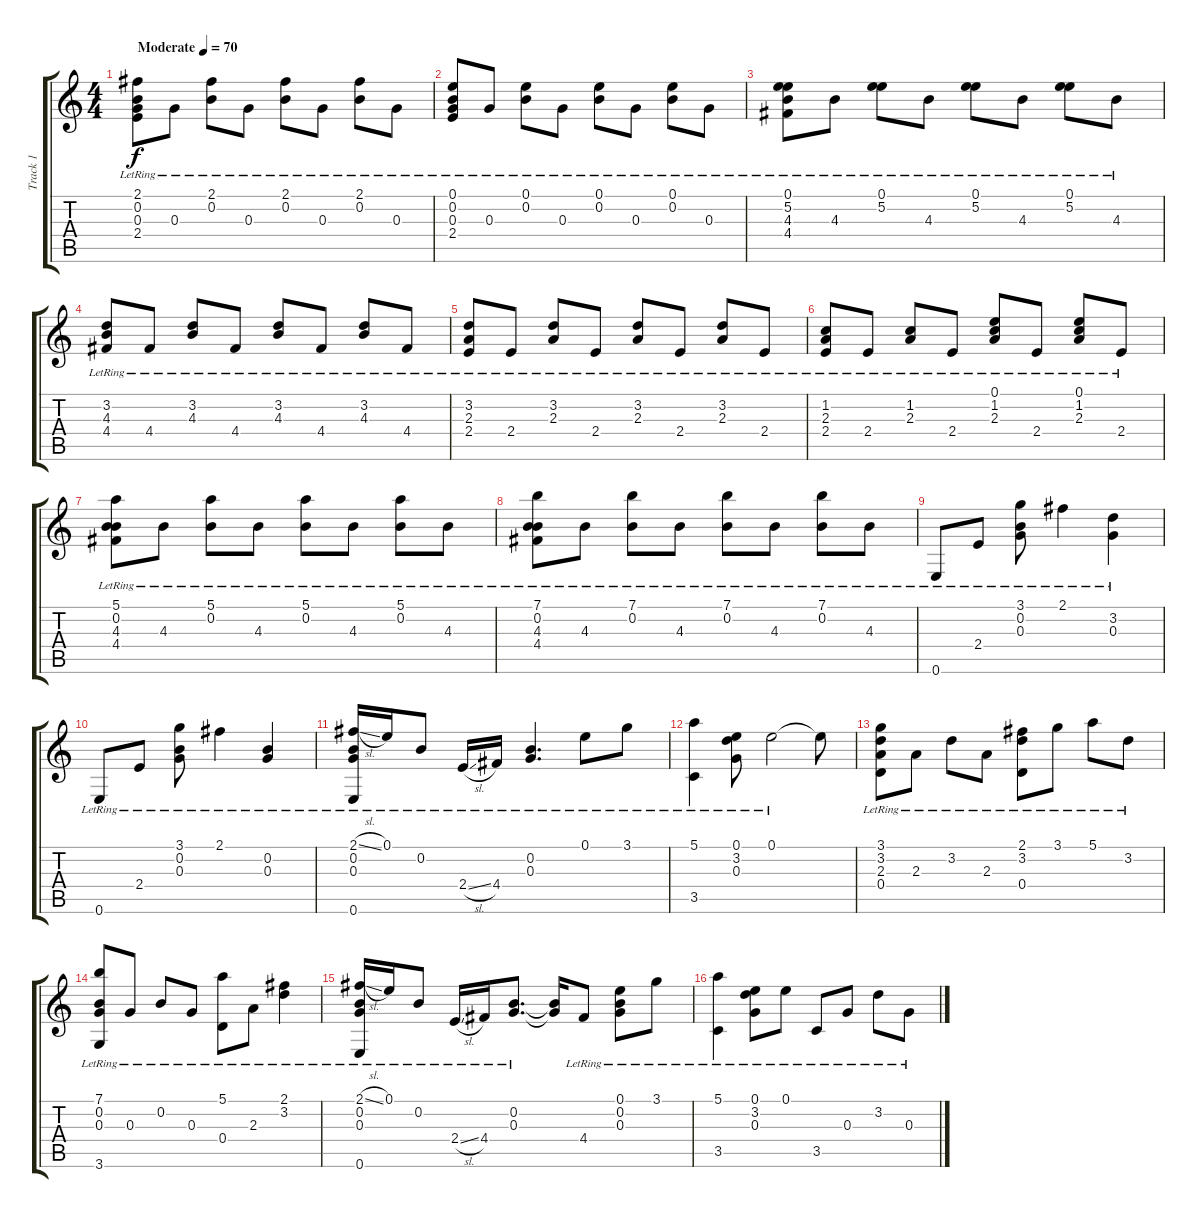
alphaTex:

\track ("Track 1" "Track 1") {instrument acousticguitarnylon}
\staff {score tabs}
\tuning (E4 B3 G3 D3 A2 E2) {hide}
\ts (4 4)
\tempo (70 "Moderate")
\clef g2
\ks c
(2.1{lr} 0.2{lr} 0.3{lr} 2.4{lr}).8{dy f instrument acousticguitarnylon} 0.3{lr}.8 (2.1{lr} 0.2{lr}).8 0.3{lr}.8 (2.1{lr} 0.2{lr}).8 0.3{lr}.8 (2.1{lr} 0.2{lr}).8 0.3{lr}.8 |
(0.1{lr} 0.2{lr} 0.3{lr} 2.4{lr}).8 0.3{lr}.8 (0.1{lr} 0.2{lr}).8 0.3{lr}.8 (0.1{lr} 0.2{lr}).8 0.3{lr}.8 (0.1{lr} 0.2{lr}).8 0.3{lr}.8 |
(0.1{lr} 5.2{lr} 4.3{lr} 4.4{lr}).8 4.3{lr}.8 (0.1{lr} 5.2{lr}).8 4.3{lr}.8 (0.1{lr} 5.2{lr}).8 4.3{lr}.8 (0.1{lr} 5.2{lr}).8 4.3{lr}.8 |
(3.2{lr} 4.3{lr} 4.4{lr}).8 4.4{lr}.8 (3.2{lr} 4.3{lr}).8 4.4{lr}.8 (3.2{lr} 4.3{lr}).8 4.4{lr}.8 (3.2{lr} 4.3{lr}).8 4.4{lr}.8 |
(3.2{lr} 2.3{lr} 2.4{lr}).8 2.4{lr}.8 (3.2{lr} 2.3{lr}).8 2.4{lr}.8 (3.2{lr} 2.3{lr}).8 2.4{lr}.8 (3.2{lr} 2.3{lr}).8 2.4{lr}.8 |
(1.2{lr} 2.3{lr} 2.4{lr}).8 2.4{lr}.8 (1.2{lr} 2.3{lr}).8 2.4{lr}.8 (0.1{lr} 1.2{lr} 2.3{lr}).8 2.4{lr}.8 (0.1{lr} 1.2{lr} 2.3{lr}).8 2.4{lr}.8 |
(5.1{lr} 0.2{lr} 4.3{lr} 4.4{lr}).8 4.3{lr}.8 (5.1{lr} 0.2{lr}).8 4.3{lr}.8 (5.1{lr} 0.2{lr}).8 4.3{lr}.8 (5.1{lr} 0.2{lr}).8 4.3{lr}.8 |
(7.1{lr} 0.2{lr} 4.3{lr} 4.4{lr}).8 4.3{lr}.8 (7.1{lr} 0.2{lr}).8 4.3{lr}.8 (7.1{lr} 0.2{lr}).8 4.3{lr}.8 (7.1{lr} 0.2{lr}).8 4.3{lr}.8 |
0.6{lr}.8 2.4{lr}.8 (3.1{lr} 0.2{lr} 0.3{lr}).8 2.1{lr}.4 (3.2{lr} 0.3{lr}).4 |
0.6{lr}.8 2.4{lr}.8 (3.1{lr} 0.2{lr} 0.3{lr}).8 2.1{lr}.4 (0.2{lr} 0.3{lr}).4 |
(2.1{sl lr} 0.2{lr} 0.3{lr} 0.6{lr}).16 0.1{lr}.16 0.2{lr}.8 2.4{sl lr}.16 4.4{lr}.16 (0.2{lr} 0.3{lr}).4{d} 0.1{lr}.8 3.1{lr}.8 |
(5.1{lr} 3.5{lr}).4 (0.1{lr} 3.2{lr} 0.3{lr}).8 0.1{lr}.2 0.1{t}.8 |
(3.1{lr} 3.2{lr} 2.3{lr} 0.4{lr}).8 2.3{lr}.8 3.2{lr}.8 2.3{lr}.8 (2.1{lr} 3.2{lr} 0.4{lr}).8 3.1{lr}.8 5.1{lr}.8 3.2{lr}.8 |
(7.1{lr} 0.2{lr} 0.3{lr} 3.6{lr}).8 0.3{lr}.8 0.2{lr}.8 0.3{lr}.8 (5.1{lr} 0.4{lr}).8 2.3{lr}.8 (2.1{lr} 3.2{lr}).4 |
(2.1{sl lr} 0.2{lr} 0.3{lr} 0.6{lr}).16 0.1{lr}.16 0.2{lr}.8 2.4{sl lr}.16 4.4{lr}.16 (0.2{lr} 0.3{lr}).8{d} (0.2{t} 0.3{t}).16 4.4{lr}.8 (0.1{lr} 0.2{lr} 0.3{lr}).8 3.1{lr}.8 |
(5.1{lr} 3.5{lr}).4 (0.1{lr} 3.2{lr} 0.3{lr}).8 0.1{lr}.8 3.5{lr}.8 0.3{lr}.8 3.2{lr}.8 0.3{lr}.8
